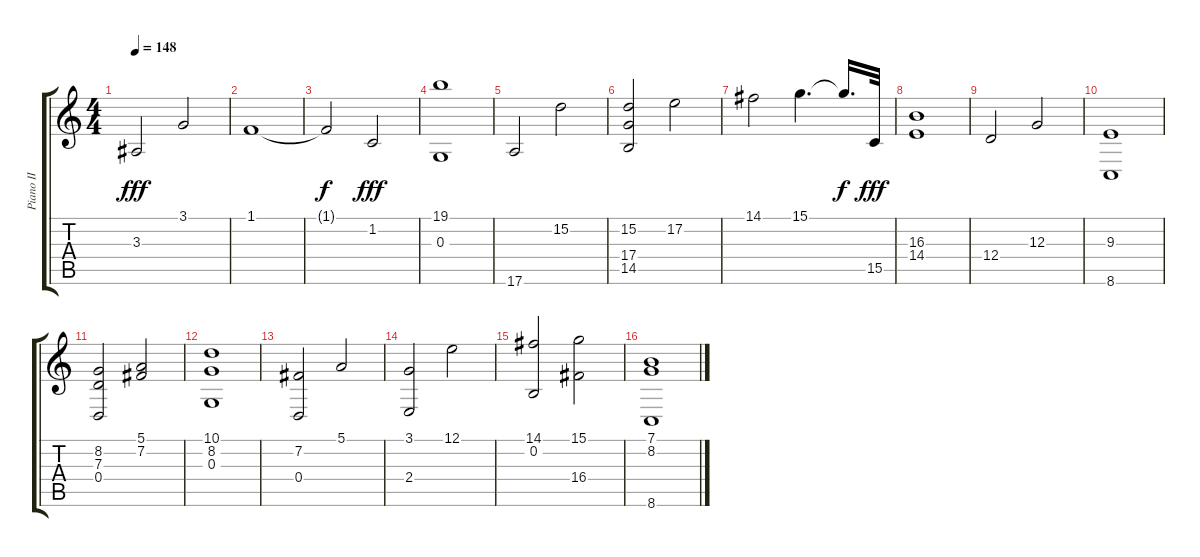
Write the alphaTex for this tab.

\track ("Piano II" "Piano II") {instrument stringensemble2}
\staff {score tabs}
\tuning (E4 B3 G3 D3 A2 E2) {hide}
\ts (4 4)
\tempo 148
\clef g2
\ks c
3.3.2{dy fff} 3.1.2 |
1.1.1 |
1.1{t}.2{dy f} 1.2.2{dy fff} |
(19.1 0.3).1 |
17.6.2 15.2.2 |
(15.2 17.4 14.5).2 17.2.2 |
14.1.2 15.1.4{d} 15.1{t}.16{d dy f} 15.5.32{dy fff} |
(16.3 14.4).1 |
12.4.2 12.3.2 |
(9.3 8.6).1 |
(8.2 7.3 0.4).2 (5.1 7.2).2 |
(10.1 8.2 0.3).1 |
(7.2 0.4).2 5.1.2 |
(3.1 2.4).2 12.1.2 |
(14.1 0.2).2 (15.1 16.4).2 |
(7.1 8.2 8.6).1
